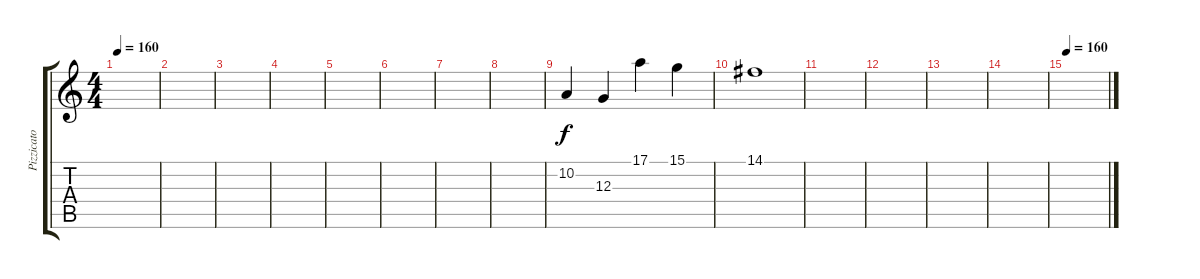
\track ("Pizzicato" "Pizzicato") {instrument pizzicatostrings}
\staff {score tabs}
\tuning (E4 B3 G3 D3 A2 E2) {hide}
\ts (4 4)
\tempo 160
\clef g2
\ks c
|
|
|
|
|
|
|
|
10.2.4 12.3.4 17.1.4 15.1.4 |
14.1.1 |
|
|
|
|
\tempo 160
